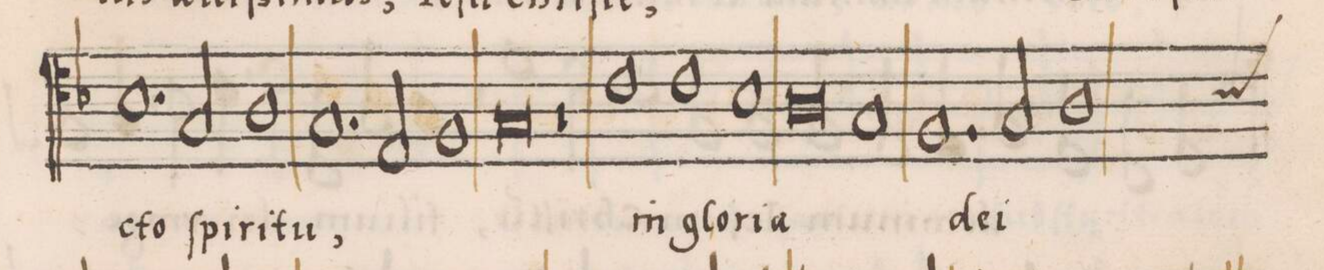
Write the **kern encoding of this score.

**kern	**text
*I"TENOR	*
*clefC4	*
*k[b-]	*
*met(C|)	*
*M3/1	*
1.B-\	-cto
2G/	ſpi-
1A\	-ri-
=107-	=107-
1.G/	-tu,
2E/	.
1F/	.
=108-	=108-
0G/	.
1r	.
=109-	=109-
1c\	in
1c\	glo-
1B-\	-ri-
=110-	=110-
0A\	-a
1G/	.
=111-	=111-
1.F/	de-
2G/	-i
*custos:B-	*
1A\	.
=112-	=112-
*-	*-
